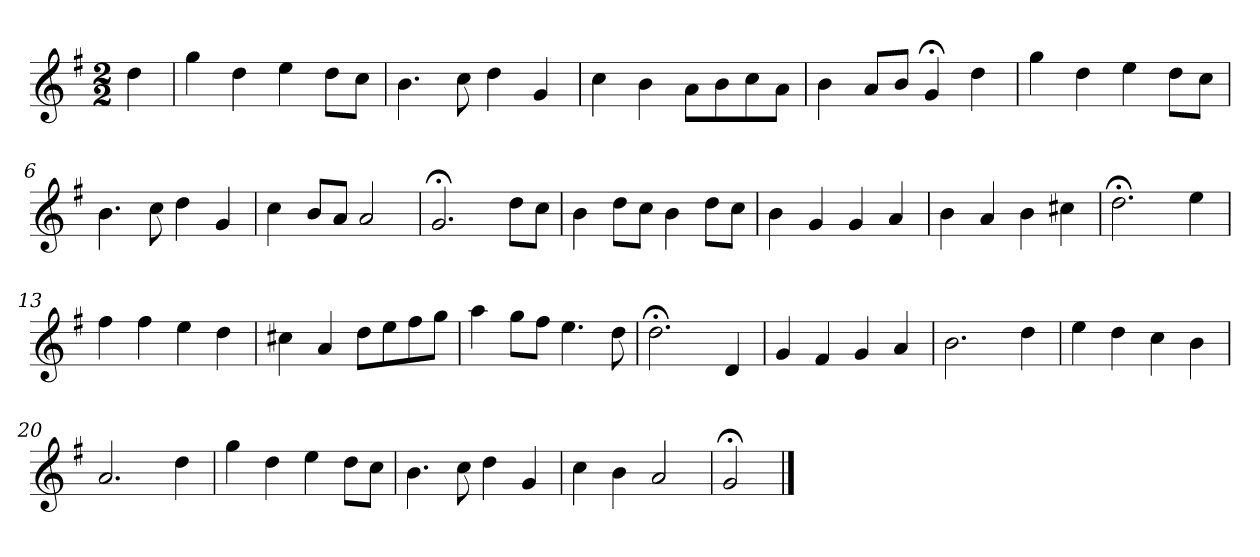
**kern
*part1
*staff1
*k[f#]
*G:
*M2/2
*MM120
=
4dd
=1
4gg
4dd
4ee
8ddL
8ccJ
=2
4.b
8cc
4dd
4g
=3
4cc
4b
8aL
8b
8cc
8aJ
=4
4b
8aL
8bJ
4g;<
4dd
=5
4gg
4dd
4ee
8ddL
8ccJ
=6
4.b
8cc
4dd
4g
=7
4cc
8bL
8aJ
2a
=8
2.g;<
8ddL
8ccJ
=9
4b
8ddL
8ccJ
4b
8ddL
8ccJ
=10
4b
4g
4g
4a
=11
4b
4a
4b
4cc#X
=12
2.dd;<
4ee
=13
4ff#
4ff#
4ee
4dd
=14
4cc#X
4a
8ddL
8ee
8ff#
8ggJ
=15
4aa
8ggL
8ff#J
4.ee
8dd
=16
2.dd;<
4d
=17
4g
4f#
4g
4a
=18
2.b
4dd
=19
4ee
4dd
4cc
4b
=20
2.a
4dd
=21
4gg
4dd
4ee
8ddL
8ccJ
=22
4.b
8cc
4dd
4g
=23
4cc
4b
2a
=24
2g;<
==
*-
